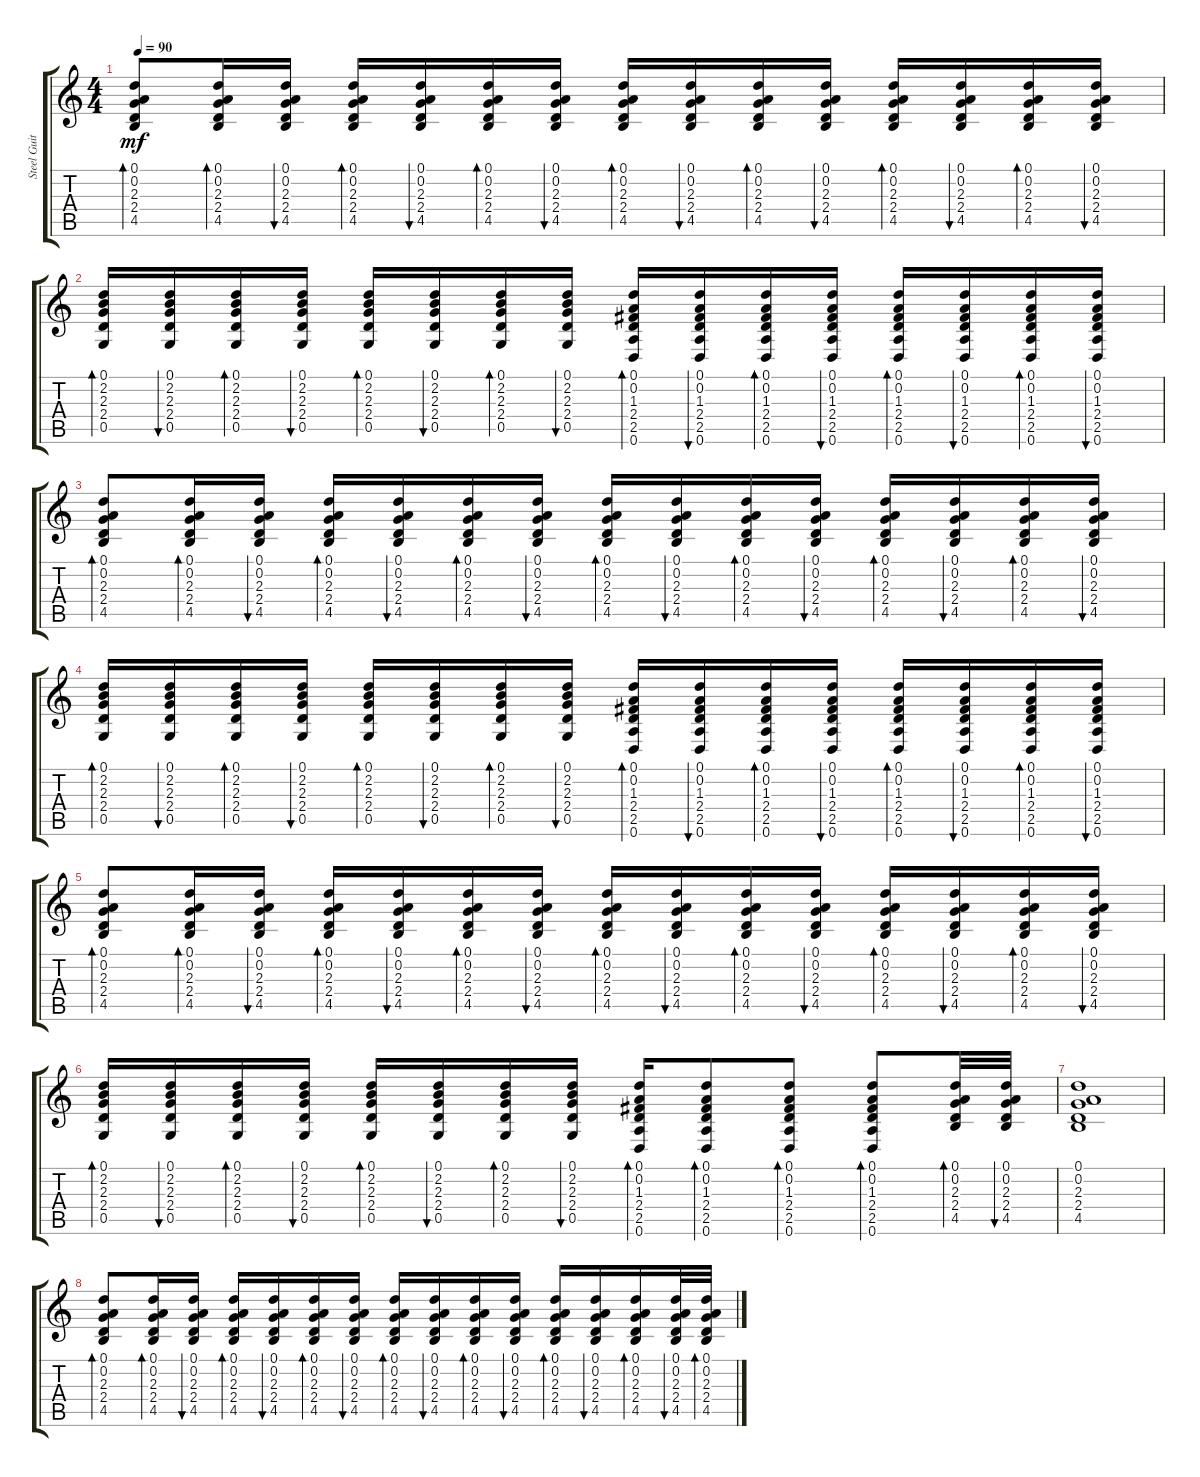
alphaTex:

\track ("Steel Guitar" "Steel Guit") {instrument acousticguitarsteel}
\staff {score tabs}
\tuning (D4 A3 F3 C3 G2 D2) {hide}
\ts (4 4)
\tempo 90
\clef g2
\ks c
(0.1 0.2 2.3 2.4 4.5).8{bd 30 dy mf} (0.1 0.2 2.3 2.4 4.5).16{bd 30} (0.1 0.2 2.3 2.4 4.5).16{bu 30} (0.1 0.2 2.3 2.4 4.5).16{bd 30} (0.1 0.2 2.3 2.4 4.5).16{bu 30} (0.1 0.2 2.3 2.4 4.5).16{bd 30} (0.1 0.2 2.3 2.4 4.5).16{bu 30} (0.1 0.2 2.3 2.4 4.5).16{bd 30} (0.1 0.2 2.3 2.4 4.5).16{bu 30} (0.1 0.2 2.3 2.4 4.5).16{bd 30} (0.1 0.2 2.3 2.4 4.5).16{bu 30} (0.1 0.2 2.3 2.4 4.5).16{bd 30} (0.1 0.2 2.3 2.4 4.5).16{bu 30} (0.1 0.2 2.3 2.4 4.5).16{bd 30} (0.1 0.2 2.3 2.4 4.5).16{bu 30} |
(0.1 2.2 2.3 2.4 0.5).16{bd 30} (0.1 2.2 2.3 2.4 0.5).16{bu 30} (0.1 2.2 2.3 2.4 0.5).16{bd 30} (0.1 2.2 2.3 2.4 0.5).16{bu 30} (0.1 2.2 2.3 2.4 0.5).16{bd 30} (0.1 2.2 2.3 2.4 0.5).16{bu 30} (0.1 2.2 2.3 2.4 0.5).16{bd 30} (0.1 2.2 2.3 2.4 0.5).16{bu 30} (0.1 0.2 1.3 2.4 2.5 0.6).16{bd 30} (0.1 0.2 1.3 2.4 2.5 0.6).16{bu 30} (0.1 0.2 1.3 2.4 2.5 0.6).16{bd 30} (0.1 0.2 1.3 2.4 2.5 0.6).16{bu 30} (0.1 0.2 1.3 2.4 2.5 0.6).16{bd 30} (0.1 0.2 1.3 2.4 2.5 0.6).16{bu 30} (0.1 0.2 1.3 2.4 2.5 0.6).16{bd 30} (0.1 0.2 1.3 2.4 2.5 0.6).16{bu 30} |
(0.1 0.2 2.3 2.4 4.5).8{bd 30} (0.1 0.2 2.3 2.4 4.5).16{bd 30} (0.1 0.2 2.3 2.4 4.5).16{bu 30} (0.1 0.2 2.3 2.4 4.5).16{bd 30} (0.1 0.2 2.3 2.4 4.5).16{bu 30} (0.1 0.2 2.3 2.4 4.5).16{bd 30} (0.1 0.2 2.3 2.4 4.5).16{bu 30} (0.1 0.2 2.3 2.4 4.5).16{bd 30} (0.1 0.2 2.3 2.4 4.5).16{bu 30} (0.1 0.2 2.3 2.4 4.5).16{bd 30} (0.1 0.2 2.3 2.4 4.5).16{bu 30} (0.1 0.2 2.3 2.4 4.5).16{bd 30} (0.1 0.2 2.3 2.4 4.5).16{bu 30} (0.1 0.2 2.3 2.4 4.5).16{bd 30} (0.1 0.2 2.3 2.4 4.5).16{bu 30} |
(0.1 2.2 2.3 2.4 0.5).16{bd 30} (0.1 2.2 2.3 2.4 0.5).16{bu 30} (0.1 2.2 2.3 2.4 0.5).16{bd 30} (0.1 2.2 2.3 2.4 0.5).16{bu 30} (0.1 2.2 2.3 2.4 0.5).16{bd 30} (0.1 2.2 2.3 2.4 0.5).16{bu 30} (0.1 2.2 2.3 2.4 0.5).16{bd 30} (0.1 2.2 2.3 2.4 0.5).16{bu 30} (0.1 0.2 1.3 2.4 2.5 0.6).16{bd 30} (0.1 0.2 1.3 2.4 2.5 0.6).16{bu 30} (0.1 0.2 1.3 2.4 2.5 0.6).16{bd 30} (0.1 0.2 1.3 2.4 2.5 0.6).16{bu 30} (0.1 0.2 1.3 2.4 2.5 0.6).16{bd 30} (0.1 0.2 1.3 2.4 2.5 0.6).16{bu 30} (0.1 0.2 1.3 2.4 2.5 0.6).16{bd 30} (0.1 0.2 1.3 2.4 2.5 0.6).16{bu 30} |
(0.1 0.2 2.3 2.4 4.5).8{bd 30} (0.1 0.2 2.3 2.4 4.5).16{bd 30} (0.1 0.2 2.3 2.4 4.5).16{bu 30} (0.1 0.2 2.3 2.4 4.5).16{bd 30} (0.1 0.2 2.3 2.4 4.5).16{bu 30} (0.1 0.2 2.3 2.4 4.5).16{bd 30} (0.1 0.2 2.3 2.4 4.5).16{bu 30} (0.1 0.2 2.3 2.4 4.5).16{bd 30} (0.1 0.2 2.3 2.4 4.5).16{bu 30} (0.1 0.2 2.3 2.4 4.5).16{bd 30} (0.1 0.2 2.3 2.4 4.5).16{bu 30} (0.1 0.2 2.3 2.4 4.5).16{bd 30} (0.1 0.2 2.3 2.4 4.5).16{bu 30} (0.1 0.2 2.3 2.4 4.5).16{bd 30} (0.1 0.2 2.3 2.4 4.5).16{bu 30} |
(0.1 2.2 2.3 2.4 0.5).16{bd 30} (0.1 2.2 2.3 2.4 0.5).16{bu 30} (0.1 2.2 2.3 2.4 0.5).16{bd 30} (0.1 2.2 2.3 2.4 0.5).16{bu 30} (0.1 2.2 2.3 2.4 0.5).16{bd 30} (0.1 2.2 2.3 2.4 0.5).16{bu 30} (0.1 2.2 2.3 2.4 0.5).16{bd 30} (0.1 2.2 2.3 2.4 0.5).16{bu 30} (0.1 0.2 1.3 2.4 2.5 0.6).16{bd 30} (0.1 0.2 1.3 2.4 2.5 0.6).8{bd 30} (0.1 0.2 1.3 2.4 2.5 0.6).8{bd 30} (0.1 0.2 1.3 2.4 2.5 0.6).8{bd 30} (0.1 0.2 2.3 2.4 4.5).32{bd 30} (0.1 0.2 2.3 2.4 4.5).32{bu 30} |
(0.1 0.2 2.3 2.4 4.5).1 |
(0.1 0.2 2.3 2.4 4.5).8{bd 30} (0.1 0.2 2.3 2.4 4.5).16{bd 30} (0.1 0.2 2.3 2.4 4.5).16{bu 30} (0.1 0.2 2.3 2.4 4.5).16{bd 30} (0.1 0.2 2.3 2.4 4.5).16{bu 30} (0.1 0.2 2.3 2.4 4.5).16{bd 30} (0.1 0.2 2.3 2.4 4.5).16{bu 30} (0.1 0.2 2.3 2.4 4.5).16{bd 30} (0.1 0.2 2.3 2.4 4.5).16{bu 30} (0.1 0.2 2.3 2.4 4.5).16{bd 30} (0.1 0.2 2.3 2.4 4.5).16{bu 30} (0.1 0.2 2.3 2.4 4.5).16{bd 30} (0.1 0.2 2.3 2.4 4.5).16{bu 30} (0.1 0.2 2.3 2.4 4.5).16{bd 30} (0.1 0.2 2.3 2.4 4.5).32{bu 30} (0.1 0.2 2.3 2.4 4.5).32{bd 30}
